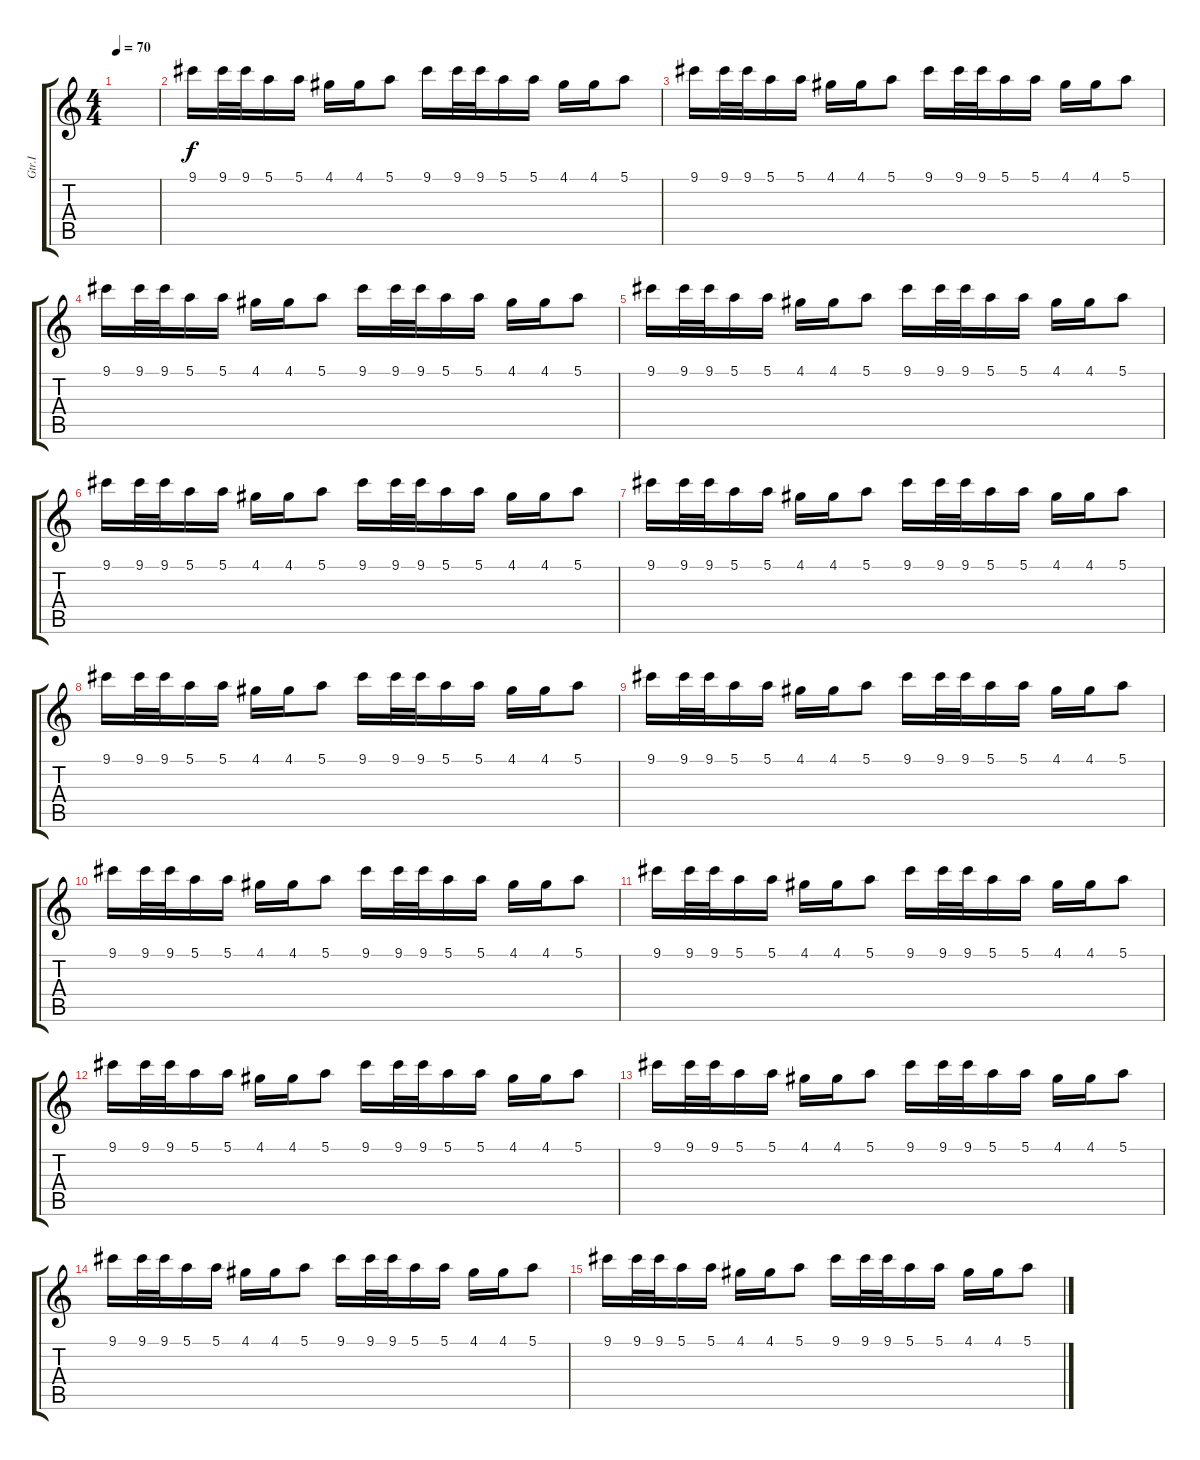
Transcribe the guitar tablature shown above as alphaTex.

\track ("Gtr.I" "Gtr.I") {instrument overdrivenguitar}
\staff {score tabs}
\tuning (E4 B3 G3 D3 A2 E2) {hide}
\ts (4 4)
\tempo 70
\clef g2
\ks c
|
9.1.16 9.1.32 9.1.32 5.1.16 5.1.16 4.1.16 4.1.16 5.1.8 9.1.16 9.1.32 9.1.32 5.1.16 5.1.16 4.1.16 4.1.16 5.1.8 |
9.1.16 9.1.32 9.1.32 5.1.16 5.1.16 4.1.16 4.1.16 5.1.8 9.1.16 9.1.32 9.1.32 5.1.16 5.1.16 4.1.16 4.1.16 5.1.8 |
9.1.16 9.1.32 9.1.32 5.1.16 5.1.16 4.1.16 4.1.16 5.1.8 9.1.16 9.1.32 9.1.32 5.1.16 5.1.16 4.1.16 4.1.16 5.1.8 |
9.1.16 9.1.32 9.1.32 5.1.16 5.1.16 4.1.16 4.1.16 5.1.8 9.1.16 9.1.32 9.1.32 5.1.16 5.1.16 4.1.16 4.1.16 5.1.8 |
9.1.16 9.1.32 9.1.32 5.1.16 5.1.16 4.1.16 4.1.16 5.1.8 9.1.16 9.1.32 9.1.32 5.1.16 5.1.16 4.1.16 4.1.16 5.1.8 |
9.1.16 9.1.32 9.1.32 5.1.16 5.1.16 4.1.16 4.1.16 5.1.8 9.1.16 9.1.32 9.1.32 5.1.16 5.1.16 4.1.16 4.1.16 5.1.8 |
9.1.16 9.1.32 9.1.32 5.1.16 5.1.16 4.1.16 4.1.16 5.1.8 9.1.16 9.1.32 9.1.32 5.1.16 5.1.16 4.1.16 4.1.16 5.1.8 |
9.1.16 9.1.32 9.1.32 5.1.16 5.1.16 4.1.16 4.1.16 5.1.8 9.1.16 9.1.32 9.1.32 5.1.16 5.1.16 4.1.16 4.1.16 5.1.8 |
9.1.16 9.1.32 9.1.32 5.1.16 5.1.16 4.1.16 4.1.16 5.1.8 9.1.16 9.1.32 9.1.32 5.1.16 5.1.16 4.1.16 4.1.16 5.1.8 |
9.1.16 9.1.32 9.1.32 5.1.16 5.1.16 4.1.16 4.1.16 5.1.8 9.1.16 9.1.32 9.1.32 5.1.16 5.1.16 4.1.16 4.1.16 5.1.8 |
9.1.16 9.1.32 9.1.32 5.1.16 5.1.16 4.1.16 4.1.16 5.1.8 9.1.16 9.1.32 9.1.32 5.1.16 5.1.16 4.1.16 4.1.16 5.1.8 |
9.1.16 9.1.32 9.1.32 5.1.16 5.1.16 4.1.16 4.1.16 5.1.8 9.1.16 9.1.32 9.1.32 5.1.16 5.1.16 4.1.16 4.1.16 5.1.8 |
9.1.16 9.1.32 9.1.32 5.1.16 5.1.16 4.1.16 4.1.16 5.1.8 9.1.16 9.1.32 9.1.32 5.1.16 5.1.16 4.1.16 4.1.16 5.1.8 |
9.1.16 9.1.32 9.1.32 5.1.16 5.1.16 4.1.16 4.1.16 5.1.8 9.1.16 9.1.32 9.1.32 5.1.16 5.1.16 4.1.16 4.1.16 5.1.8
